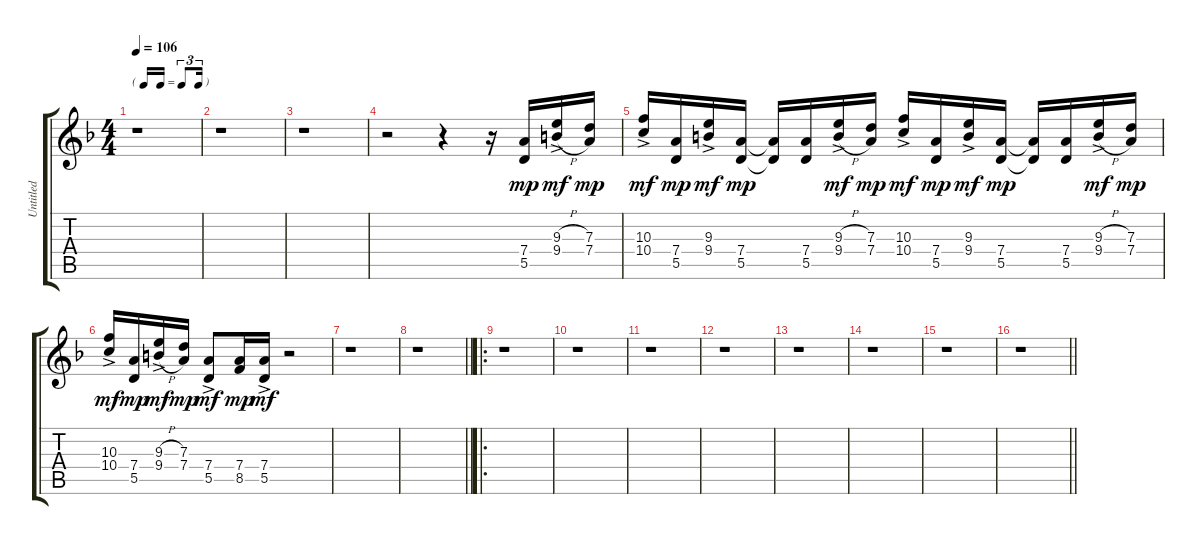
\track ("Untitled" "Untitled") {instrument distortionguitar}
\staff {score tabs}
\tuning (E4 B3 G3 D3 A2 E2) {hide}
\ts (4 4)
\tf triplet16th
\tempo 106
\clef g2
\ks f
r.1{dy mp instrument distortionguitar} |
r.1 |
r.1 |
r.2 r.4 r.16 (7.4 5.5).16 (9.3{h ac} 9.4{h ac}).16{dy mf} (7.3 7.4).16{dy mp} |
(10.3{ac} 10.4{ac}).16{dy mf} (7.4 5.5).16{dy mp} (9.3{ac} 9.4{ac}).16{dy mf} (7.4 5.5).16{dy mp} (7.4{t} 5.5{t}).16 (7.4 5.5).16 (9.3{h ac} 9.4{h ac}).16{dy mf} (7.3 7.4).16{dy mp} (10.3{ac} 10.4{ac}).16{dy mf} (7.4 5.5).16{dy mp} (9.3{ac} 9.4{ac}).16{dy mf} (7.4 5.5).16{dy mp} (7.4{t} 5.5{t}).16 (7.4 5.5).16 (9.3{h ac} 9.4{h ac}).16{dy mf} (7.3 7.4).16{dy mp} |
(10.3{ac} 10.4{ac}).16{dy mf} (7.4 5.5).16{dy mp} (9.3{h ac} 9.4{h ac}).16{dy mf} (7.3 7.4).16{dy mp} (7.4{ac} 5.5{ac}).8{dy mf} (7.4 8.5).16{dy mp} (7.4{ac} 5.5{ac}).16{dy mf} r.2 |
r.1 |
\barLineRight lightlight
r.1 |
\ro
r.1 |
r.1 |
r.1 |
r.1 |
r.1 |
r.1 |
r.1 |
\barLineRight lightlight
r.1
